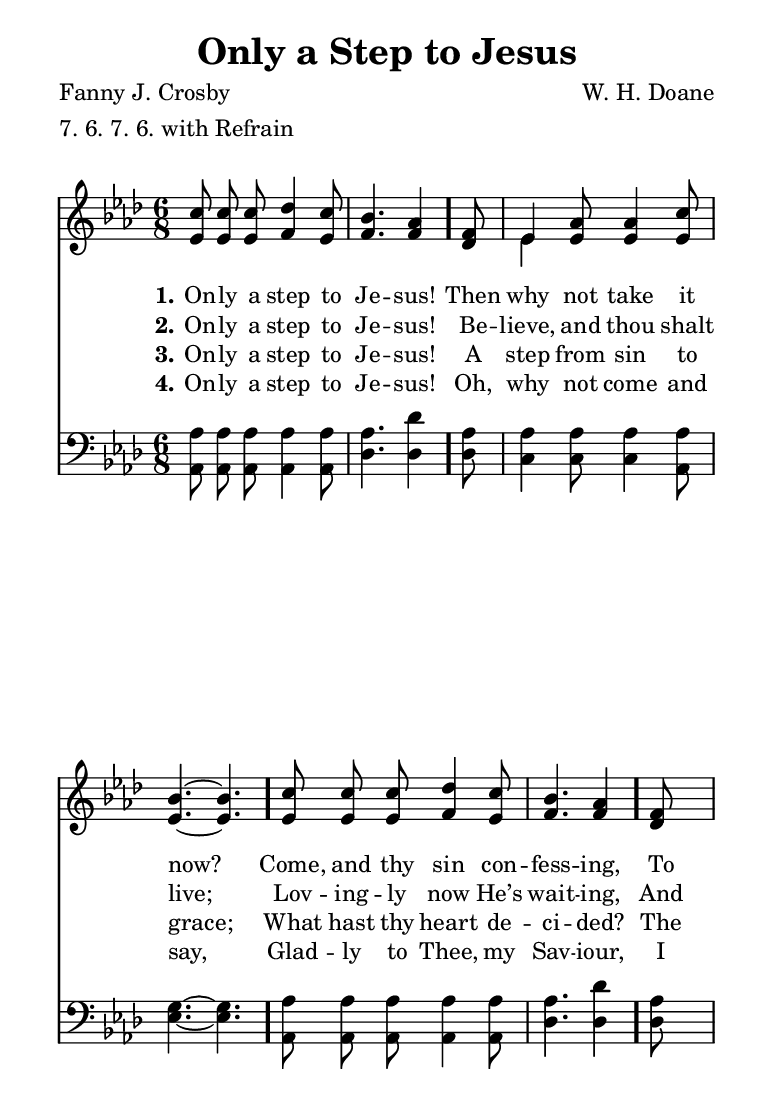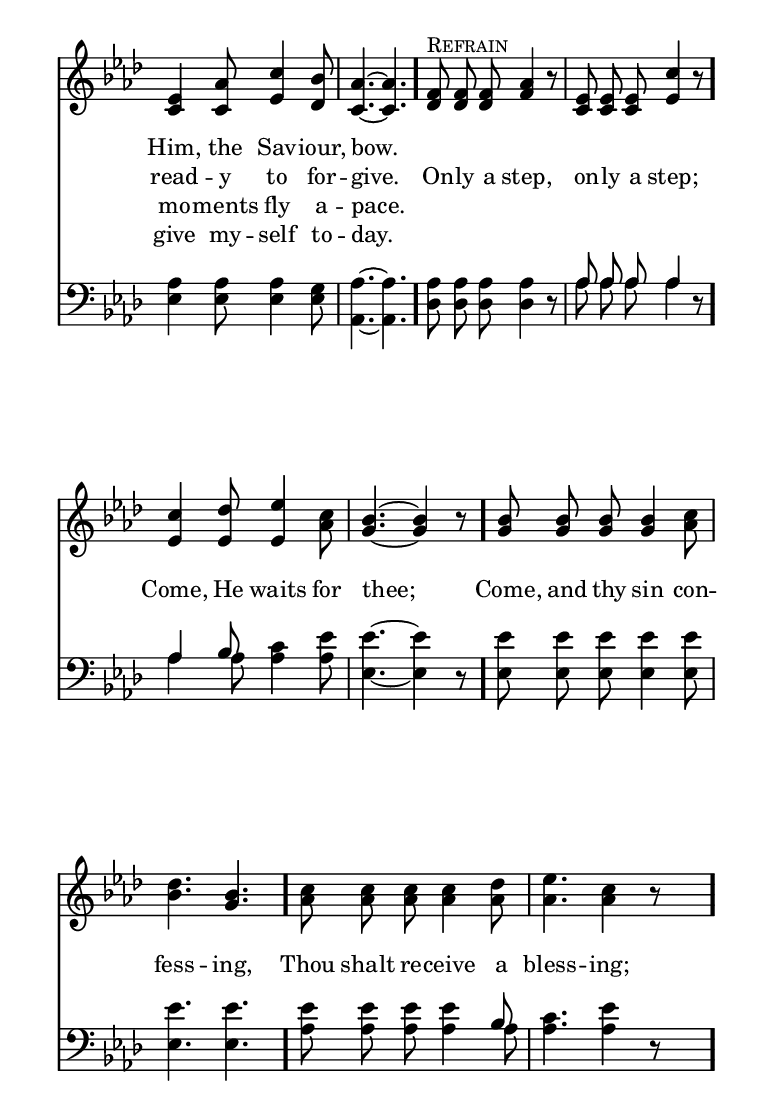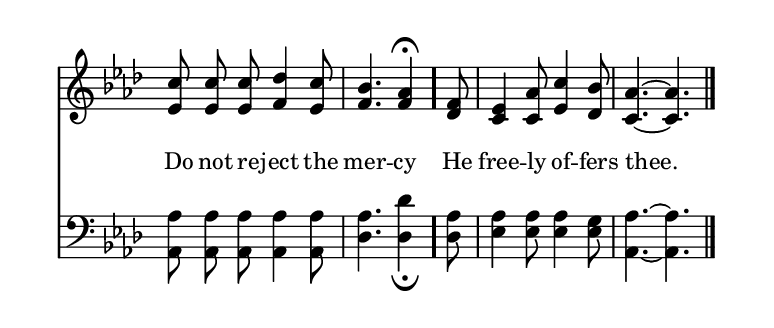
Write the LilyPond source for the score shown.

\include "common/global.ily"
\paper {
  \include "common/paper.ily"
  system-count = #(cond (is-eogsized 5) (#t #f))
}

\header{
  %gospel
  hymnnumber = "113"
  title = "Only a Step to Jesus"
  tunename = ""
  meter = "7. 6. 7. 6. with Refrain"
  poet = "Fanny J. Crosby"
  composer = "W. H. Doane"
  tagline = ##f
}

% for fermata in MIDI
ta = { \tempo 4=80 }
tb = { \tempo 4=40 }

patternAA = { \ta c8 c8 c8 c4 c8 | c4. c4 }
patternAB = { \ta c8 c8 c8 c4 c8 | c4. c4. }
patternAC = { \ta c8 c8 c8 c4 c8 | c4. c4 }
patternAD = { \ta c8 c8 c8 c4 c8 | c4. \tb c4 }

patternBA = { \ta c8 | c4 c8 c4 c8 | c4. ~ c4. }

patternCA = { \ta c8 c8 c8 c4 c8 }
patternCB = { \ta c4 c8 c4 c8 | c4. ~ c4 c8 }

global = {
  \include "common/overrides.ily"
  \override Staff.TimeSignature.style = #'numbered
  \time 6/8
  \override Score.MetronomeMark.transparent = ##t % hide all fermata changes too
  \ta
  \key aes \major
  \autoBeamOff
}

notesSoprano = {
\global
\relative c'' {

  \changePitch \patternAA { c c c des c | bes aes }
  \changePitch \patternBA { f | ees aes aes c | bes bes }
  \changePitch \patternAA { c c c des c | bes aes }
  \changePitch \patternBA { f | ees aes c bes | aes aes }

  << s^\markup { \small \caps "Refrain" }
  \changePitch \patternCA { f f f aes r | ees ees ees c' r } >>
  \changePitch \patternCB { c des ees c | bes bes r }
  \changePitch \patternAB { bes bes bes bes c | des bes }
  \changePitch \patternAC { c c c c des | ees c r }
  \changePitch \patternAD { c c c des c | bes aes \fermata }
  \changePitch \patternBA { f | ees aes c bes | aes aes }

  \bar "|."

}
}

notesAlto = {
\global
\relative e' {

  \changePitch \patternAA { ees ees ees f ees | f f }
  \changePitch \patternBA { des | ees ees ees ees | ees ees }
  \changePitch \patternAA { ees ees ees f ees | f f }
  \changePitch \patternBA { des | c c ees des | c c }

  \changePitch \patternCA { des des des f r | c c c ees r }
  \changePitch \patternCB { ees ees ees aes | g g r }
  \changePitch \patternAB { g g g g aes | bes g }
  \changePitch \patternAC { aes aes aes aes aes | aes aes r }
  \changePitch \patternAA { ees ees ees f ees | f f }
  \changePitch \patternBA { des | c c ees des | c c }

}
}

notesTenor = {
\global
\relative a {

  \changePitch \patternAA { aes aes aes aes aes | aes des }
  \changePitch \patternBA { aes | aes aes aes aes | g g }
  \changePitch \patternAA { aes aes aes aes aes | aes des }
  \changePitch \patternBA { aes | aes aes aes g | aes aes }

  \changePitch \patternCA { aes aes aes aes r | aes aes aes aes r }
  \changePitch \patternCB { aes bes c ees | ees ees r }
  \changePitch \patternAB { ees ees ees ees ees | ees ees }
  \changePitch \patternAC { ees ees ees ees bes | c ees r }
  \changePitch \patternAA { aes, aes aes aes aes | aes des }
  \changePitch \patternBA { aes | aes aes aes g | aes aes }

}
}

notesBass = {
\global
\relative f, {

  \changePitch \patternAA { aes aes aes aes aes | des des }
  \changePitch \patternBA { des | c c c aes | ees' ees }
  \changePitch \patternAA { aes, aes aes aes aes | des des }
  \changePitch \patternBA { des | ees ees ees ees | aes, aes }

  \changePitch \patternCA { des des des des r | aes' aes aes aes r }
  \changePitch \patternCB { aes aes aes aes | ees ees r }
  \changePitch \patternAB { ees ees ees ees ees | ees ees }
  \changePitch \patternAC { aes aes aes aes aes | aes aes r }
  \changePitch \patternAA { aes, aes aes aes aes | des des_\fermata }
  \changePitch \patternBA { des | ees ees ees ees | aes, aes }

}
}

Refrain = \lyricmode {

On -- ly a step, on -- ly a step; \bar "."
Come, He waits for thee; \bar "."
Come, and thy sin con -- fess -- ing, \bar "."
Thou shalt re -- ceive a bless -- ing; \bar "."
Do not re -- ject the mer -- cy \bar "."
He free -- ly of -- fers thee. \bar "."

}

wordsA = \lyricmode {
\set stanza = "1."

On -- ly a step to Je -- sus! \bar "."
Then why not take it now? \bar "."
Come, and thy sin con -- fess -- ing, \bar "."
To Him, the Sav -- iour, bow. \bar "."

}

wordsB = \lyricmode {
\set stanza = "2."

On -- ly a step to Je -- sus!
Be -- lieve, and thou shalt live;
Lov -- ing -- ly now He’s wait -- ing,
And read -- y to for -- give.

\Refrain

}

wordsC = \lyricmode {
\set stanza = "3."

On -- ly a step to Je -- sus!
A step from sin to grace;
What hast thy heart de -- ci -- ded?
The mo -- ments fly a -- pace.

}

wordsD = \lyricmode {
\set stanza = "4."

On -- ly a step to Je -- sus!
Oh, why not come and say,
Glad -- ly to Thee, my Sav -- iour,
I give my -- self to -- day.

}

\score {
  \context ChoirStaff <<
    \context Staff = upper <<
      \set Staff.autoBeaming = ##f
      \set ChoirStaff.systemStartDelimiter = #'SystemStartBar
      \set ChoirStaff.printPartCombineTexts = ##f
      \partcombine #'(2 . 9) \notesSoprano \notesAlto
      \context NullVoice = sopranos { \voiceOne << \notesSoprano >> }
      \context NullVoice = altos { \voiceTwo << \notesAlto >> }
      \context Lyrics = one   \lyricsto sopranos \wordsA
      \context Lyrics = two   \lyricsto sopranos \wordsB
      \context Lyrics = three \lyricsto sopranos \wordsC
      \context Lyrics = four  \lyricsto sopranos \wordsD
    >>
    \context Staff = men <<
      \set Staff.autoBeaming = ##f
      \clef bass
      \set ChoirStaff.printPartCombineTexts = ##f
      \partcombine #'(2 . 9) \notesTenor \notesBass
      \context NullVoice = tenors { \voiceOne << \notesTenor >> }
      \context NullVoice = basses { \voiceTwo << \notesBass >> }
    >>
  >>
  \layout {
    \include "common/layout.ily"
  }
  \midi{
    \include "common/midi.ily"
  }
}

\version "2.19.49"  % necessary for upgrading to future LilyPond versions.

% vi:set et ts=2 sw=2 ai nocindent syntax=lilypond:
